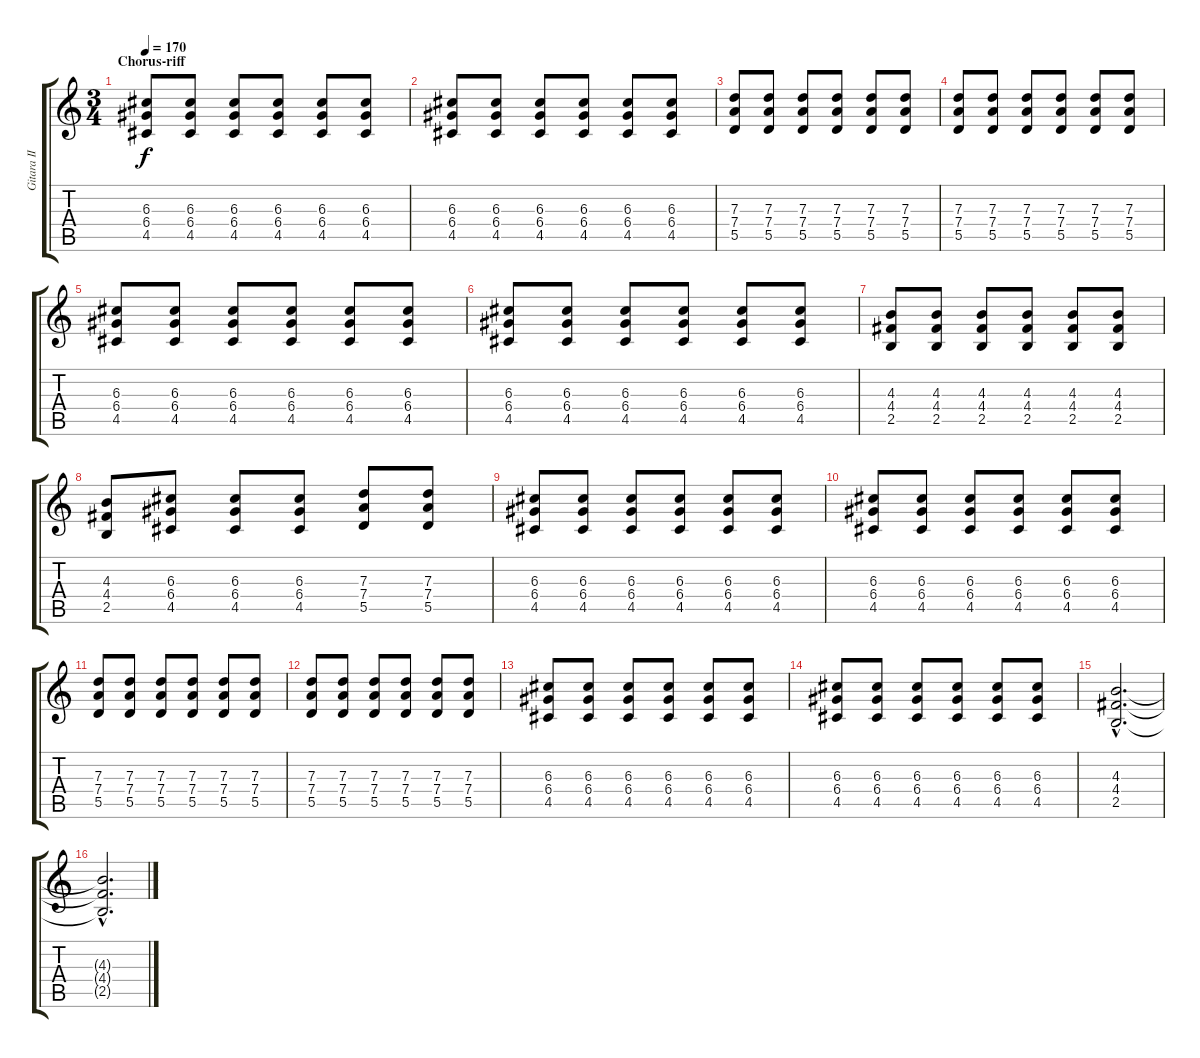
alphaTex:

\track ("Gitara II" "Gitara II") {instrument overdrivenguitar}
\staff {score tabs}
\tuning (E4 B3 G3 D3 A2 D2) {hide}
\ts (3 4)
\section ("" "Chorus-riff")
\tempo 170
\clef g2
\ks c
(6.3 6.4 4.5).8{dy f} (6.3 6.4 4.5).8 (6.3 6.4 4.5).8 (6.3 6.4 4.5).8 (6.3 6.4 4.5).8 (6.3 6.4 4.5).8 |
(6.3 6.4 4.5).8 (6.3 6.4 4.5).8 (6.3 6.4 4.5).8 (6.3 6.4 4.5).8 (6.3 6.4 4.5).8 (6.3 6.4 4.5).8 |
(7.3 7.4 5.5).8 (7.3 7.4 5.5).8 (7.3 7.4 5.5).8 (7.3 7.4 5.5).8 (7.3 7.4 5.5).8 (7.3 7.4 5.5).8 |
(7.3 7.4 5.5).8 (7.3 7.4 5.5).8 (7.3 7.4 5.5).8 (7.3 7.4 5.5).8 (7.3 7.4 5.5).8 (7.3 7.4 5.5).8 |
(6.3 6.4 4.5).8 (6.3 6.4 4.5).8 (6.3 6.4 4.5).8 (6.3 6.4 4.5).8 (6.3 6.4 4.5).8 (6.3 6.4 4.5).8 |
(6.3 6.4 4.5).8 (6.3 6.4 4.5).8 (6.3 6.4 4.5).8 (6.3 6.4 4.5).8 (6.3 6.4 4.5).8 (6.3 6.4 4.5).8 |
(4.3 4.4 2.5).8 (4.3 4.4 2.5).8 (4.3 4.4 2.5).8 (4.3 4.4 2.5).8 (4.3 4.4 2.5).8 (4.3 4.4 2.5).8 |
(4.3 4.4 2.5).8 (6.3 6.4 4.5).8 (6.3 6.4 4.5).8 (6.3 6.4 4.5).8 (7.3 7.4 5.5).8 (7.3 7.4 5.5).8 |
(6.3 6.4 4.5).8 (6.3 6.4 4.5).8 (6.3 6.4 4.5).8 (6.3 6.4 4.5).8 (6.3 6.4 4.5).8 (6.3 6.4 4.5).8 |
(6.3 6.4 4.5).8 (6.3 6.4 4.5).8 (6.3 6.4 4.5).8 (6.3 6.4 4.5).8 (6.3 6.4 4.5).8 (6.3 6.4 4.5).8 |
(7.3 7.4 5.5).8 (7.3 7.4 5.5).8 (7.3 7.4 5.5).8 (7.3 7.4 5.5).8 (7.3 7.4 5.5).8 (7.3 7.4 5.5).8 |
(7.3 7.4 5.5).8 (7.3 7.4 5.5).8 (7.3 7.4 5.5).8 (7.3 7.4 5.5).8 (7.3 7.4 5.5).8 (7.3 7.4 5.5).8 |
(6.3 6.4 4.5).8 (6.3 6.4 4.5).8 (6.3 6.4 4.5).8 (6.3 6.4 4.5).8 (6.3 6.4 4.5).8 (6.3 6.4 4.5).8 |
(6.3 6.4 4.5).8 (6.3 6.4 4.5).8 (6.3 6.4 4.5).8 (6.3 6.4 4.5).8 (6.3 6.4 4.5).8 (6.3 6.4 4.5).8 |
(4.3{hac} 4.4{hac} 2.5{hac}).2{d} |
(4.3{hac t} 4.4{hac t} 2.5{hac t}).2{d}
